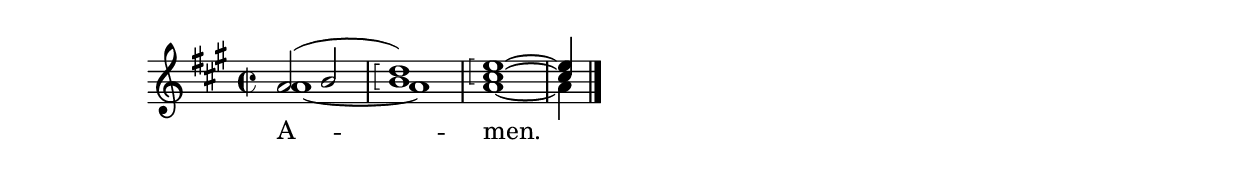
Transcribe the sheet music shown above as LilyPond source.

%% DO NOT EDIT this file manually; it is automatically
%% generated from LSR http://lsr.dsi.unimi.it
%% Make any changes in LSR itself, or in Documentation/snippets/new/ ,
%% and then run scripts/auxiliar/makelsr.py
%%
%% This file is in the public domain.
\version "2.14.0"

\header {
  lsrtags = "expressive-marks, vocal-music"

%% Translation of GIT committish: 8b93de6ce951b7b14bc7818f31019524295b990f
  texidoces = "
El corchete de arpegios @code{arpeggioBracket} se puede usar para
indicar la división de voces cuando no hay plicas que puedan ofrecer
esta información. Se suele encontrar en la música coral.

"

  doctitlees = "Uso de arpeggioBracket para hacer más visible un divisi"


%% Translation of GIT committish: 27b1197f3bae8512c14d946752cd3e40e7c76016

  texidocde = "
Das @code{arpeggioBracket}-Klammerobjekt kann benutzt werden, um geteilte
Stimmen anzuzeigen, wenn keine Hälse diese Information bieten.  Das sieht
man oft in Chormusik.

"
  doctitlede = "Arpeggio-Klammern benutzen um geteilte Stimmen besser sichtbar zu machen"


%% Translation of GIT committish: c1d5bb448321d688185e0c6b798575d4c325ae80
  texidocfr = "
Les crochets d'arpegio (@code{arpeggioBracket}) permettent de mettre en
évidence les divisions d'un pupitre en l'absence de hampe, comme on le
voit régulièrement dans les partitions pour chœur.

"

  doctitlefr = "Utilisation d'un arpeggioBracket pour rendre les
divisions plus évidentes"


  texidoc = "
The @code{arpeggioBracket} can be used to indicate the division of
voices where there are no stems to provide the information. This is
often seen in choral music.

"
  doctitle = "Using arpeggioBracket to make divisi more visible"
} % begin verbatim

\include "english.ly"

\score {
  \relative c'' {
    \key a \major
    \time 2/2
    <<
      \new Voice = "upper"
      <<
        { \voiceOne \arpeggioBracket
          a2( b2
          <b d>1\arpeggio)
          <cs e>\arpeggio ~
          <cs e>4
        }
        \addlyrics { \lyricmode { A -- men. } }
      >>
      \new Voice = "lower"
      { \voiceTwo
        a1 ~
        a
        a ~
        a4 \bar "|."
      }
    >>
  }
  \layout { ragged-right = ##t }
}

